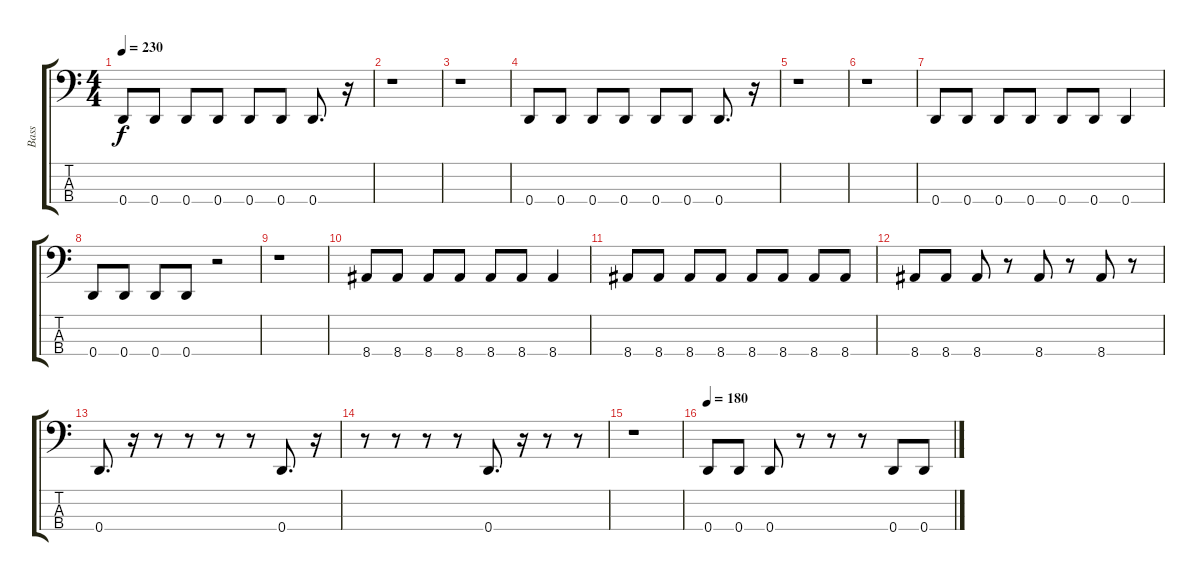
\track ("Bass" "Bass") {instrument electricbasspick}
\staff {score tabs}
\tuning (G2 D2 A1 D1) {hide}
\ts (4 4)
\tempo 230
\clef f4
\ks c
0.4.8{dy f} 0.4.8 0.4.8 0.4.8 0.4.8 0.4.8 0.4.8{d} r.16 |
r.1 |
r.1 |
0.4.8 0.4.8 0.4.8 0.4.8 0.4.8 0.4.8 0.4.8{d} r.16 |
r.1 |
r.1 |
0.4.8 0.4.8 0.4.8 0.4.8 0.4.8 0.4.8 0.4.4 |
0.4.8 0.4.8 0.4.8 0.4.8 r.2 |
r.1 |
8.4.8 8.4.8 8.4.8 8.4.8 8.4.8 8.4.8 8.4.4 |
8.4.8 8.4.8 8.4.8 8.4.8 8.4.8 8.4.8 8.4.8 8.4.8 |
8.4.8 8.4.8 8.4.8 r.8 8.4.8 r.8 8.4.8 r.8 |
0.4.8{d} r.16 r.8 r.8 r.8 r.8 0.4.8{d} r.16 |
r.8 r.8 r.8 r.8 0.4.8{d} r.16 r.8 r.8 |
r.1 |
\tempo 180
0.4.8 0.4.8 0.4.8 r.8 r.8 r.8 0.4.8 0.4.8
